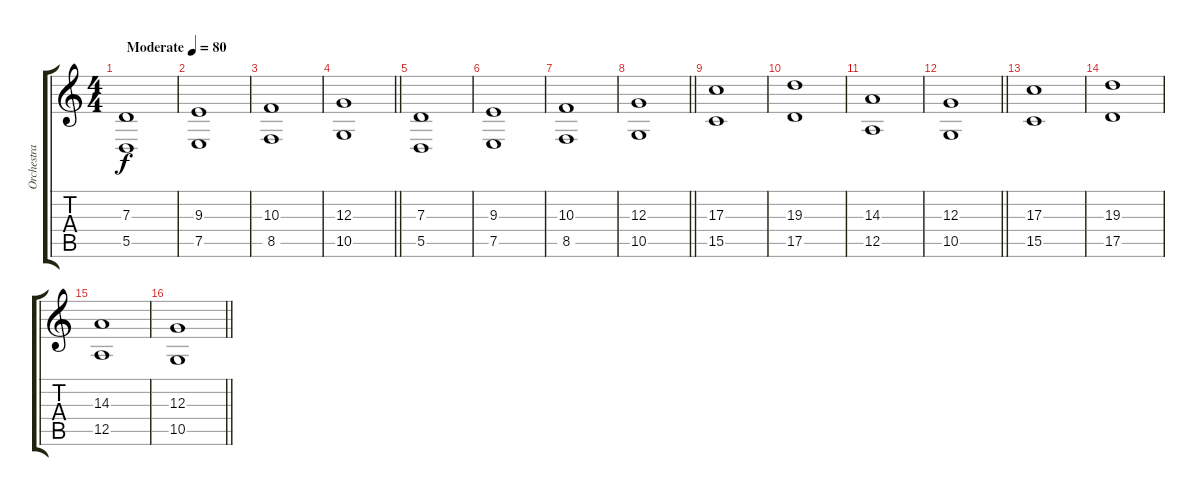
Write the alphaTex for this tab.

\track ("Orchestra" "Orchestra") {instrument synthstrings1}
\staff {score tabs}
\tuning (E4 B3 G3 D3 A2 D2) {hide}
\ts (4 4)
\tempo (80 "Moderate")
\clef g2
\ks c
(7.3 5.5).1{dy f instrument synthstrings1} |
(9.3 7.5).1 |
(10.3 8.5).1 |
\barLineRight lightlight
(12.3 10.5).1 |
(7.3 5.5).1 |
(9.3 7.5).1 |
(10.3 8.5).1 |
\barLineRight lightlight
(12.3 10.5).1 |
(17.3 15.5).1 |
(19.3 17.5).1 |
(14.3 12.5).1 |
\barLineRight lightlight
(12.3 10.5).1 |
(17.3 15.5).1 |
(19.3 17.5).1 |
(14.3 12.5).1 |
\barLineRight lightlight
(12.3 10.5).1
